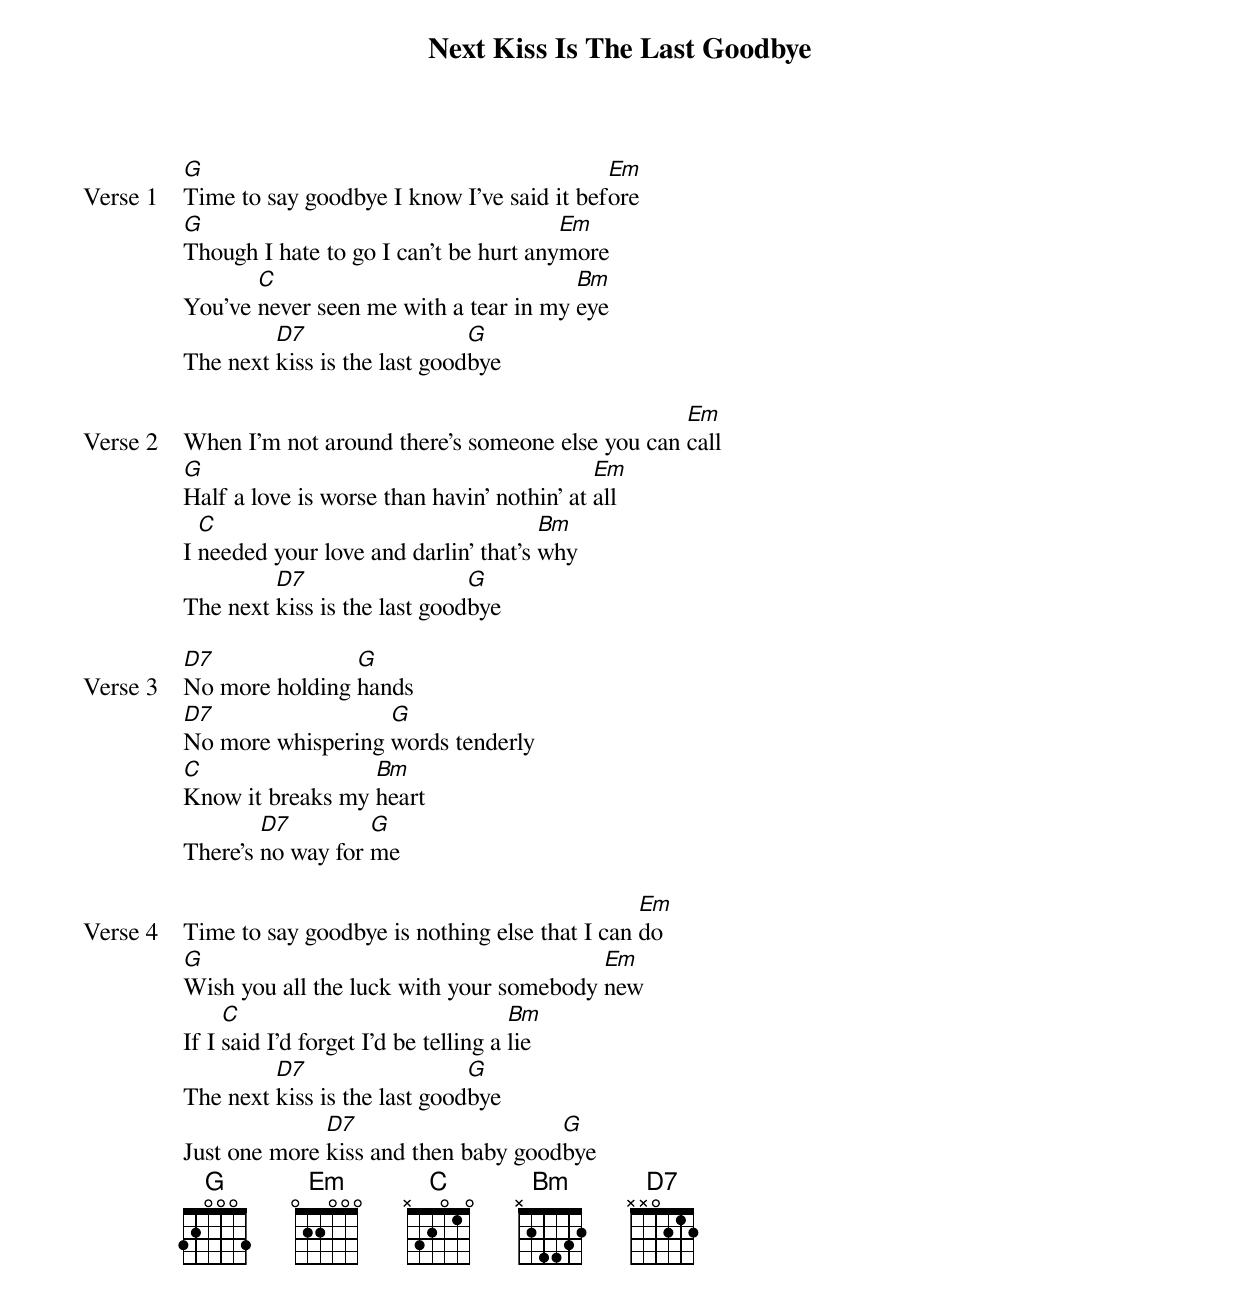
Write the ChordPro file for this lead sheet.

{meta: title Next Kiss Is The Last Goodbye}
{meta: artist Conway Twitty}
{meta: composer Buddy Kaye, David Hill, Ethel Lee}

{start_of_verse: Verse 1}
[G]Time to say goodbye I know I've said it bef[Em]ore
[G]Though I hate to go I can't be hurt any[Em]more
You've [C]never seen me with a tear in my [Bm]eye
The next [D7]kiss is the last good[G]bye
{end_of_verse}

{start_of_verse: Verse 2}
When I'm not around there's someone else you can [Em]call
[G]Half a love is worse than havin' nothin' at [Em]all
I [C]needed your love and darlin' that's [Bm]why
The next [D7]kiss is the last good[G]bye
{end_of_verse}

{start_of_verse: Verse 3}
[D7]No more holding [G]hands
[D7]No more whispering [G]words tenderly
[C]Know it breaks my [Bm]heart
There's [D7]no way for [G]me
{end_of_verse}

{start_of_verse: Verse 4}
Time to say goodbye is nothing else that I can [Em]do
[G]Wish you all the luck with your somebody [Em]new
If I [C]said I'd forget I'd be telling a [Bm]lie
The next [D7]kiss is the last good[G]bye
Just one more [D7]kiss and then baby good[G]bye
{end_of_verse}
